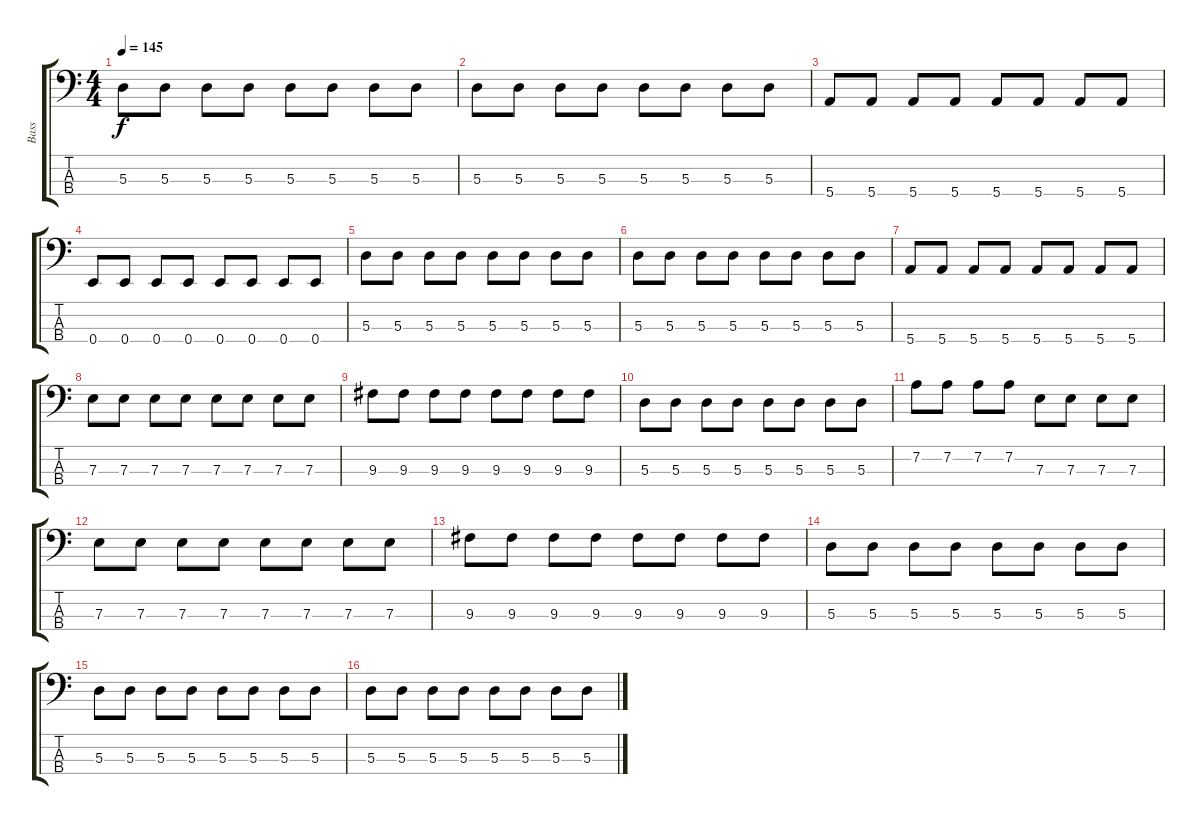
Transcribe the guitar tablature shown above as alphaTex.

\track ("Bass" "Bass") {instrument electricbasspick bank 255}
\staff {score tabs}
\tuning (G2 D2 A1 E1) {hide}
\ts (4 4)
\tempo 145
\clef f4
\ks c
5.3.8{dy f} 5.3.8 5.3.8 5.3.8 5.3.8 5.3.8 5.3.8 5.3.8 |
5.3.8 5.3.8 5.3.8 5.3.8 5.3.8 5.3.8 5.3.8 5.3.8 |
5.4.8 5.4.8 5.4.8 5.4.8 5.4.8 5.4.8 5.4.8 5.4.8 |
0.4.8 0.4.8 0.4.8 0.4.8 0.4.8 0.4.8 0.4.8 0.4.8 |
5.3.8 5.3.8 5.3.8 5.3.8 5.3.8 5.3.8 5.3.8 5.3.8 |
5.3.8 5.3.8 5.3.8 5.3.8 5.3.8 5.3.8 5.3.8 5.3.8 |
5.4.8 5.4.8 5.4.8 5.4.8 5.4.8 5.4.8 5.4.8 5.4.8 |
7.3.8 7.3.8 7.3.8 7.3.8 7.3.8 7.3.8 7.3.8 7.3.8 |
9.3.8 9.3.8 9.3.8 9.3.8 9.3.8 9.3.8 9.3.8 9.3.8 |
5.3.8 5.3.8 5.3.8 5.3.8 5.3.8 5.3.8 5.3.8 5.3.8 |
7.2.8 7.2.8 7.2.8 7.2.8 7.3.8 7.3.8 7.3.8 7.3.8 |
7.3.8 7.3.8 7.3.8 7.3.8 7.3.8 7.3.8 7.3.8 7.3.8 |
9.3.8 9.3.8 9.3.8 9.3.8 9.3.8 9.3.8 9.3.8 9.3.8 |
5.3.8 5.3.8 5.3.8 5.3.8 5.3.8 5.3.8 5.3.8 5.3.8 |
5.3.8 5.3.8 5.3.8 5.3.8 5.3.8 5.3.8 5.3.8 5.3.8 |
5.3.8 5.3.8 5.3.8 5.3.8 5.3.8 5.3.8 5.3.8 5.3.8
